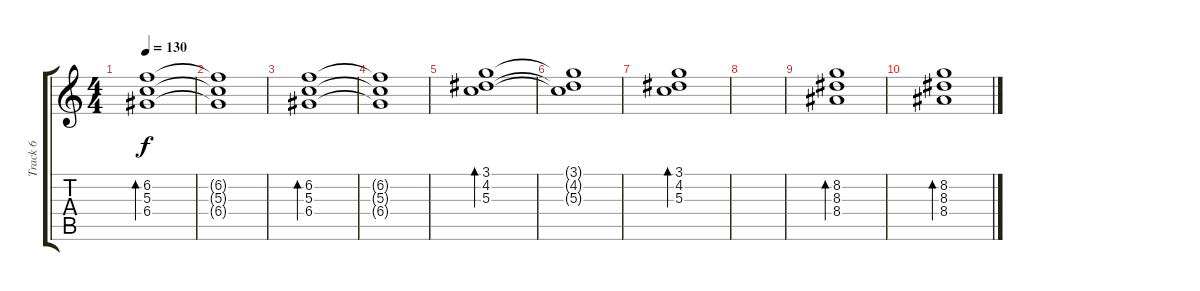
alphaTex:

\track ("Track 6" "Track 6") {instrument electricguitarjazz}
\staff {score tabs}
\tuning (E4 B3 G3 D3 A2 E2) {hide}
\ts (4 4)
\tempo 130
\clef g2
\ks c
(6.2 5.3 6.4).1{bd 240 dy f} |
(6.2{t} 5.3{t} 6.4{t}).1 |
(6.2 5.3 6.4).1{bd 240} |
(6.2{t} 5.3{t} 6.4{t}).1 |
(3.1 4.2 5.3).1{bd 240} |
(3.1{t} 4.2{t} 5.3{t}).1 |
(3.1 4.2 5.3).1{bd 240} |
|
(8.2 8.3 8.4).1{bd 240} |
(8.2 8.3 8.4).1{bd 240}
